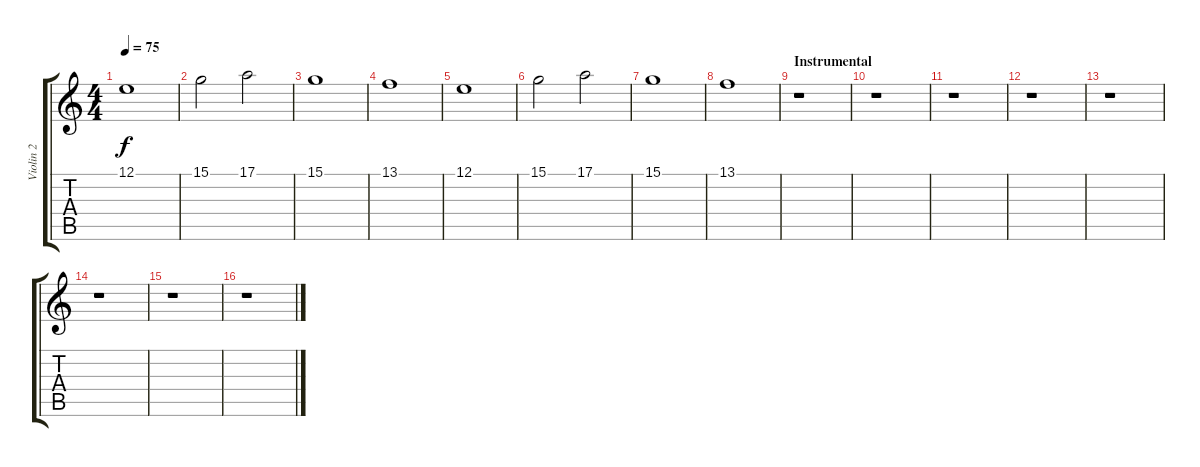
\track ("Violin 2" "Violin 2") {instrument violin}
\staff {score tabs}
\tuning (E4 B3 G3 D3 A2 E2) {hide}
\ts (4 4)
\tempo 75
\clef g2
\ks c
12.1.1{dy f} |
15.1.2 17.1.2 |
15.1.1 |
13.1.1 |
12.1.1 |
15.1.2 17.1.2 |
15.1.1 |
13.1.1 |
\section ("" "Instrumental")
r.1 |
r.1 |
r.1 |
r.1 |
r.1 |
r.1 |
r.1 |
r.1
